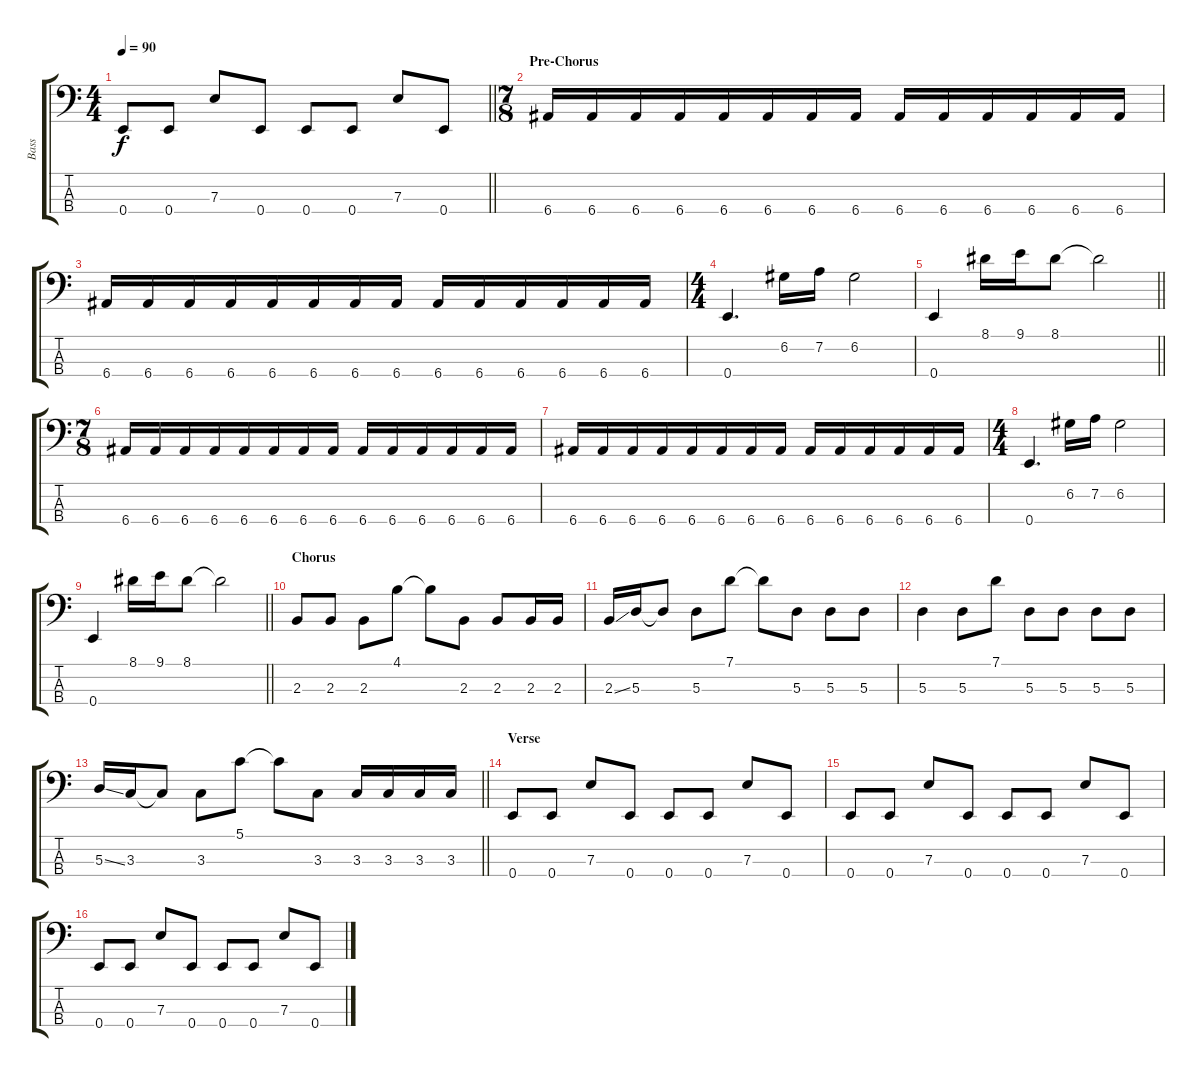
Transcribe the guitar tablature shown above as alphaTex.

\track ("Bass" "Bass") {instrument electricbassfinger}
\staff {score tabs}
\tuning (G2 D2 A1 E1) {hide}
\ts (4 4)
\tempo 90
\clef f4
\barLineRight lightlight
\ks c
0.4.8{dy f} 0.4.8 7.3.8 0.4.8 0.4.8 0.4.8 7.3.8 0.4.8 |
\ts (7 8)
\section ("" "Pre-Chorus")
6.4.16 6.4.16 6.4.16 6.4.16 6.4.16 6.4.16 6.4.16 6.4.16 6.4.16 6.4.16 6.4.16 6.4.16 6.4.16 6.4.16 |
6.4.16 6.4.16 6.4.16 6.4.16 6.4.16 6.4.16 6.4.16 6.4.16 6.4.16 6.4.16 6.4.16 6.4.16 6.4.16 6.4.16 |
\ts (4 4)
0.4.4{d} 6.2.16 7.2.16 6.2.2 |
\barLineRight lightlight
0.4.4 8.1.16 9.1.16 8.1.8 8.1{t}.2 |
\ts (7 8)
6.4.16 6.4.16 6.4.16 6.4.16 6.4.16 6.4.16 6.4.16 6.4.16 6.4.16 6.4.16 6.4.16 6.4.16 6.4.16 6.4.16 |
6.4.16 6.4.16 6.4.16 6.4.16 6.4.16 6.4.16 6.4.16 6.4.16 6.4.16 6.4.16 6.4.16 6.4.16 6.4.16 6.4.16 |
\ts (4 4)
0.4.4{d} 6.2.16 7.2.16 6.2.2 |
\barLineRight lightlight
0.4.4 8.1.16 9.1.16 8.1.8 8.1{t}.2 |
\section ("" "Chorus")
2.3.8 2.3.8 2.3.8 4.1.8 4.1{t}.8 2.3.8 2.3.8 2.3.16 2.3.16 |
2.3{ss}.16 5.3.16 5.3{t}.8 5.3.8 7.1.8 7.1{t}.8 5.3.8 5.3.8 5.3.8 |
5.3.4 5.3.8 7.1.8 5.3.8 5.3.8 5.3.8 5.3.8 |
\barLineRight lightlight
5.3{ss}.16 3.3.16 3.3{t}.8 3.3.8 5.1.8 5.1{t}.8 3.3.8 3.3.16 3.3.16 3.3.16 3.3.16 |
\section ("" "Verse")
0.4.8 0.4.8 7.3.8 0.4.8 0.4.8 0.4.8 7.3.8 0.4.8 |
0.4.8 0.4.8 7.3.8 0.4.8 0.4.8 0.4.8 7.3.8 0.4.8 |
0.4.8 0.4.8 7.3.8 0.4.8 0.4.8 0.4.8 7.3.8 0.4.8
